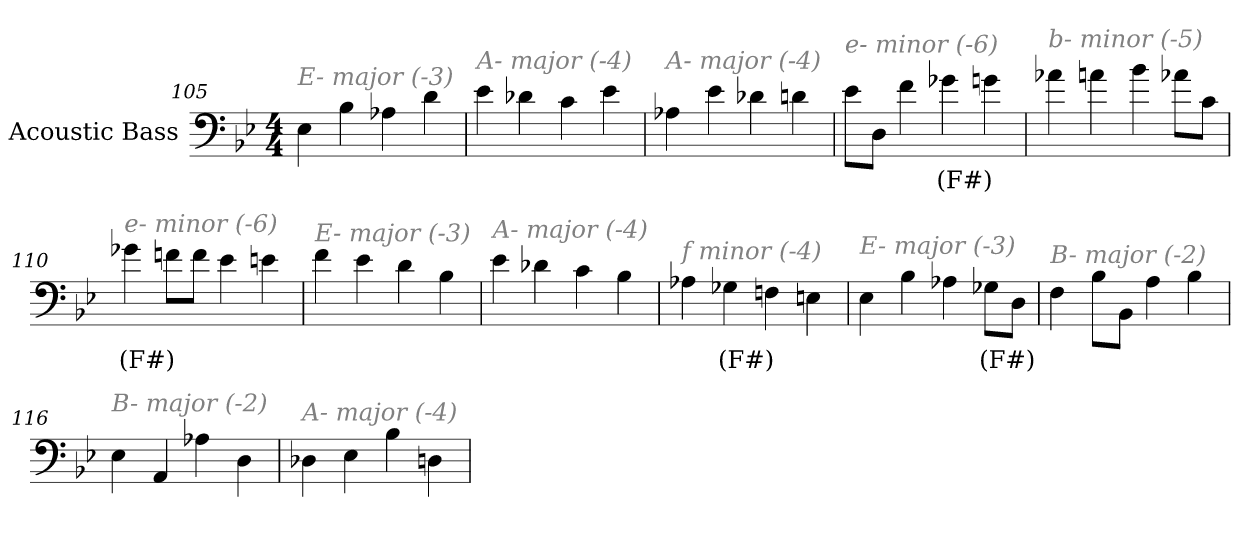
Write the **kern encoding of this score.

**kern	**text
*part1	*part1
*staff1	*staff1
*I"Acoustic Bass	*
*clefF4	*
*ITrd7c12	*
*k[b-e-]	*
*B-:	*
*M4/4	*
=105	=105
!LO:TX:i:color=#808080:t=E- major (-3)	!
4EE-	.
4BB-	.
4AA-X	.
4D	.
=106	=106
!LO:TX:i:color=#808080:t=A- major (-4)	!
4E-	.
4D-X	.
4C	.
4E-	.
=107	=107
!LO:TX:i:color=#808080:t=A- major (-4)	!
4AA-X	.
4E-	.
4D-X	.
4Dn	.
=108	=108
!LO:TX:i:color=#808080:t=e- minor (-6)	!
8E-L	.
8DDJ	.
4F	.
4G-Xi	(F#)
4G	.
=109	=109
!LO:TX:i:color=#808080:t=b- minor (-5)	!
4A-X	.
4An	.
4B-	.
8A-XL	.
8CJ	.
=110	=110
!LO:TX:i:color=#808080:t=e- minor (-6)	!
4G-Xi	(F#)
8FnL	.
8FJ	.
4E-	.
4En	.
=111	=111
!LO:TX:i:color=#808080:t=E- major (-3)	!
4F	.
4E-	.
4D	.
4BB-	.
=112	=112
!LO:TX:i:color=#808080:t=A- major (-4)	!
4E-	.
4D-X	.
4C	.
4BB-	.
=113	=113
!LO:TX:i:color=#808080:t=f minor (-4)	!
4AA-X	.
4GG-Xi	(F#)
4FFn	.
4EEn	.
=114	=114
!LO:TX:i:color=#808080:t=E- major (-3)	!
4EE-	.
4BB-	.
4AA-X	.
8GG-XiL	(F#)
8DDJ	.
=115	=115
!LO:TX:i:color=#808080:t=B- major (-2)	!
4FF	.
8BB-L	.
8BBB-J	.
4AA	.
4BB-	.
=116	=116
!LO:TX:i:color=#808080:t=B- major (-2)	!
4EE-	.
4AAA	.
4AA-X	.
4DD	.
=117	=117
!LO:TX:i:color=#808080:t=A- major (-4)	!
4DD-X	.
4EE-	.
4BB-	.
4DDn	.
=	=
*-	*-
